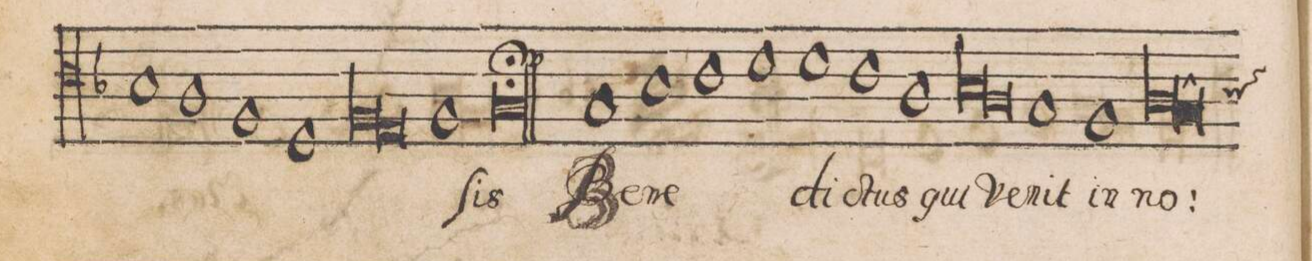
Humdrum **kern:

**kern	**text
*I"TENOR	*
*clefC4	*
*k[b-]	*
*met(C|)	*
*M2/1	*
1B-	.
=44-	=44-
1A	.
1F	.
=45-	=45-
1D	.
*lig	*
1F	.
=46-	=46-
1E	.
*Xlig	*
1F	.
=47-	=47-
0G;l/	-ſis
=48-	=48-
1G	Be-
1B-	-ne-
=49-	=49-
1c	.
1d	.
=50-	=50-
1d	-di-
1c	-ctus
=51-	=51-
1A	qui
*lig	*
1B-	ve-
=52-	=52-
1A	.
*Xlig	*
1G	-nit
=53-	=53-
1F	in
*lig	*
1A	no
=54-	=54-
1G	.
*Xlig	*
*custos:B	*
*-	*-
